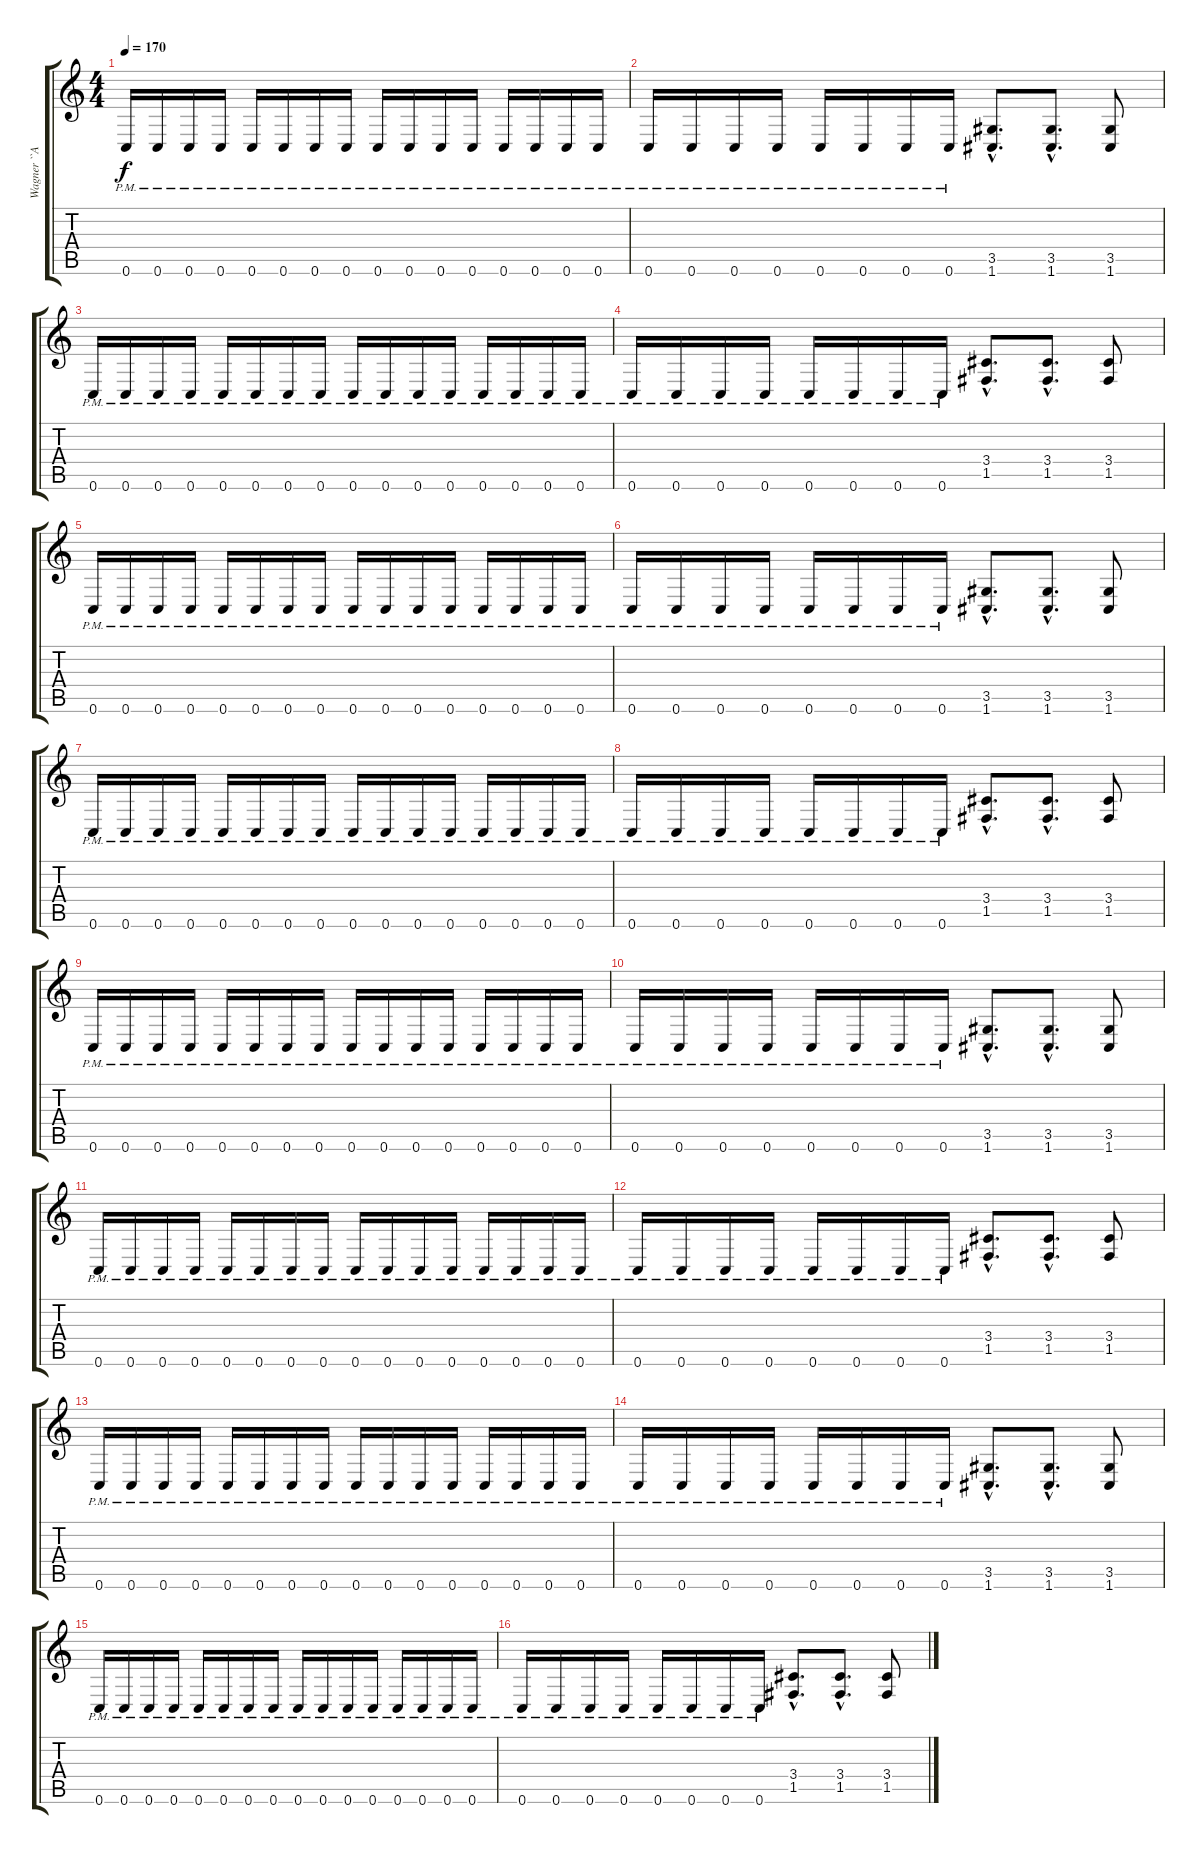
\track ("Wagner ``Antichrist`` Lamourier" "Wagner ``A") {instrument distortionguitar}
\staff {score tabs}
\tuning (C4 G3 Eb3 Bb2 F2 C2) {hide}
\ts (4 4)
\tempo 170
\clef g2
\ks c
0.6{pm}.16{dy f instrument distortionguitar} 0.6{pm}.16 0.6{pm}.16 0.6{pm}.16 0.6{pm}.16 0.6{pm}.16 0.6{pm}.16 0.6{pm}.16 0.6{pm}.16 0.6{pm}.16 0.6{pm}.16 0.6{pm}.16 0.6{pm}.16 0.6{pm}.16 0.6{pm}.16 0.6{pm}.16 |
0.6{pm}.16 0.6{pm}.16 0.6{pm}.16 0.6{pm}.16 0.6{pm}.16 0.6{pm}.16 0.6{pm}.16 0.6{pm}.16 (3.5{hac} 1.6{hac}).8{d} (3.5{hac} 1.6{hac}).8{d} (3.5 1.6).8 |
0.6{pm}.16 0.6{pm}.16 0.6{pm}.16 0.6{pm}.16 0.6{pm}.16 0.6{pm}.16 0.6{pm}.16 0.6{pm}.16 0.6{pm}.16 0.6{pm}.16 0.6{pm}.16 0.6{pm}.16 0.6{pm}.16 0.6{pm}.16 0.6{pm}.16 0.6{pm}.16 |
0.6{pm}.16 0.6{pm}.16 0.6{pm}.16 0.6{pm}.16 0.6{pm}.16 0.6{pm}.16 0.6{pm}.16 0.6{pm}.16 (3.4{hac} 1.5{hac}).8{d} (3.4{hac} 1.5{hac}).8{d} (3.4 1.5).8 |
0.6{pm}.16 0.6{pm}.16 0.6{pm}.16 0.6{pm}.16 0.6{pm}.16 0.6{pm}.16 0.6{pm}.16 0.6{pm}.16 0.6{pm}.16 0.6{pm}.16 0.6{pm}.16 0.6{pm}.16 0.6{pm}.16 0.6{pm}.16 0.6{pm}.16 0.6{pm}.16 |
0.6{pm}.16 0.6{pm}.16 0.6{pm}.16 0.6{pm}.16 0.6{pm}.16 0.6{pm}.16 0.6{pm}.16 0.6{pm}.16 (3.5{hac} 1.6{hac}).8{d} (3.5{hac} 1.6{hac}).8{d} (3.5 1.6).8 |
0.6{pm}.16 0.6{pm}.16 0.6{pm}.16 0.6{pm}.16 0.6{pm}.16 0.6{pm}.16 0.6{pm}.16 0.6{pm}.16 0.6{pm}.16 0.6{pm}.16 0.6{pm}.16 0.6{pm}.16 0.6{pm}.16 0.6{pm}.16 0.6{pm}.16 0.6{pm}.16 |
0.6{pm}.16 0.6{pm}.16 0.6{pm}.16 0.6{pm}.16 0.6{pm}.16 0.6{pm}.16 0.6{pm}.16 0.6{pm}.16 (3.4{hac} 1.5{hac}).8{d} (3.4{hac} 1.5{hac}).8{d} (3.4 1.5).8 |
0.6{pm}.16 0.6{pm}.16 0.6{pm}.16 0.6{pm}.16 0.6{pm}.16 0.6{pm}.16 0.6{pm}.16 0.6{pm}.16 0.6{pm}.16 0.6{pm}.16 0.6{pm}.16 0.6{pm}.16 0.6{pm}.16 0.6{pm}.16 0.6{pm}.16 0.6{pm}.16 |
0.6{pm}.16 0.6{pm}.16 0.6{pm}.16 0.6{pm}.16 0.6{pm}.16 0.6{pm}.16 0.6{pm}.16 0.6{pm}.16 (3.5{hac} 1.6{hac}).8{d} (3.5{hac} 1.6{hac}).8{d} (3.5 1.6).8 |
0.6{pm}.16 0.6{pm}.16 0.6{pm}.16 0.6{pm}.16 0.6{pm}.16 0.6{pm}.16 0.6{pm}.16 0.6{pm}.16 0.6{pm}.16 0.6{pm}.16 0.6{pm}.16 0.6{pm}.16 0.6{pm}.16 0.6{pm}.16 0.6{pm}.16 0.6{pm}.16 |
0.6{pm}.16 0.6{pm}.16 0.6{pm}.16 0.6{pm}.16 0.6{pm}.16 0.6{pm}.16 0.6{pm}.16 0.6{pm}.16 (3.4{hac} 1.5{hac}).8{d} (3.4{hac} 1.5{hac}).8{d} (3.4 1.5).8 |
0.6{pm}.16 0.6{pm}.16 0.6{pm}.16 0.6{pm}.16 0.6{pm}.16 0.6{pm}.16 0.6{pm}.16 0.6{pm}.16 0.6{pm}.16 0.6{pm}.16 0.6{pm}.16 0.6{pm}.16 0.6{pm}.16 0.6{pm}.16 0.6{pm}.16 0.6{pm}.16 |
0.6{pm}.16 0.6{pm}.16 0.6{pm}.16 0.6{pm}.16 0.6{pm}.16 0.6{pm}.16 0.6{pm}.16 0.6{pm}.16 (3.5{hac} 1.6{hac}).8{d} (3.5{hac} 1.6{hac}).8{d} (3.5 1.6).8 |
0.6{pm}.16 0.6{pm}.16 0.6{pm}.16 0.6{pm}.16 0.6{pm}.16 0.6{pm}.16 0.6{pm}.16 0.6{pm}.16 0.6{pm}.16 0.6{pm}.16 0.6{pm}.16 0.6{pm}.16 0.6{pm}.16 0.6{pm}.16 0.6{pm}.16 0.6{pm}.16 |
0.6{pm}.16 0.6{pm}.16 0.6{pm}.16 0.6{pm}.16 0.6{pm}.16 0.6{pm}.16 0.6{pm}.16 0.6{pm}.16 (3.4{hac} 1.5{hac}).8{d} (3.4{hac} 1.5{hac}).8{d} (3.4 1.5).8
